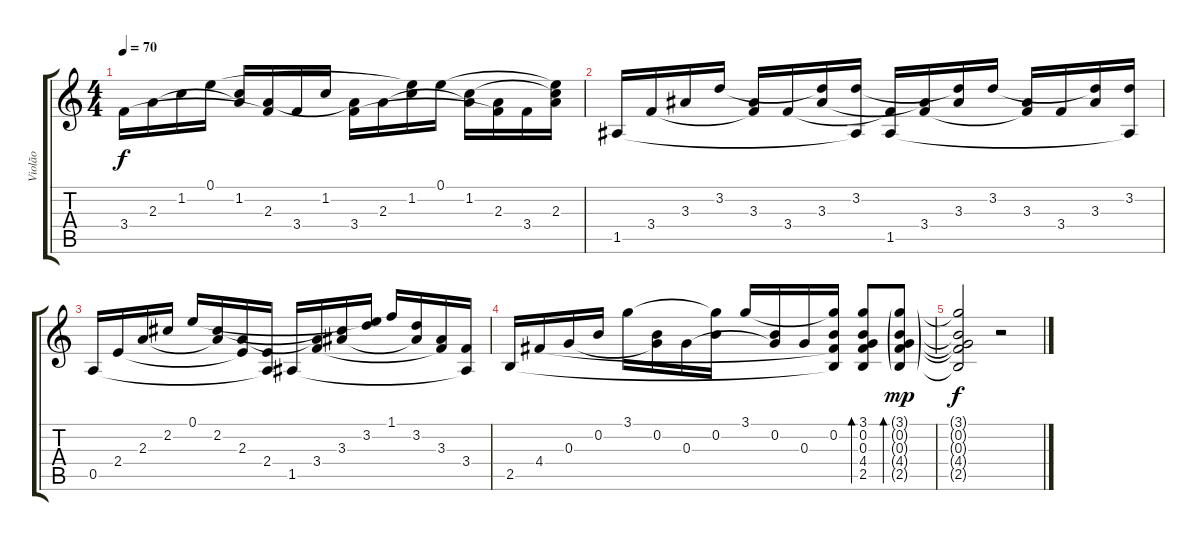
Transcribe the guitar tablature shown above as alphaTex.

\track ("Violão" "Violão") {instrument acousticguitarsteel}
\staff {score tabs}
\tuning (E4 B3 G3 D3 A2 E2) {hide}
\ts (4 4)
\tempo 70
\clef g2
\ks c
3.4.16{dy f} 2.3.16 1.2.16 0.1.16 (1.2 2.3{t}).16 (2.3 3.4{t}).16 3.4.16 1.2.16 (2.3{t} 3.4).16 2.3.16 (0.1{t} 1.2).16 0.1.16 (1.2 2.3{t}).16 (2.3 3.4{t}).16 3.4.16 (0.1{t} 1.2{t} 2.3).16 |
1.5.16 3.4.16 3.3.16 3.2.16 (3.3 3.4{t}).16 3.4.16 (3.2{t} 3.3).16 (3.2 1.5{t}).16 (3.4{t} 1.5).16 (3.3{t} 3.4).16 (3.2{t} 3.3).16 3.2.16 (3.3 3.4{t}).16 3.4.16 (3.2{t} 3.3).16 (3.2 1.5{t}).16 |
0.5.16 2.4.16 2.3.16 2.2.16 0.1.16 (2.2 2.3{t}).16 (2.3 2.4{t}).16 (2.4 0.5{t}).16 1.5.16 (2.3{t} 3.4).16 (2.2{t} 3.3).16 (0.1{t} 3.2).16 1.1.16 (3.2 3.3{t}).16 (3.3 3.4{t}).16 (3.4 1.5{t}).16 |
2.5.16 4.4.16 0.3.16 0.2.16 3.1.16 (0.2 0.3{t}).16 0.3.16 (3.1{t} 0.2).16 3.1.16 (0.2 0.3{t}).16 0.3.16 (3.1{t} 0.2 4.4{t} 2.5{t}).16 (3.1 0.2 0.3 4.4 2.5).8{bd 120} (3.1{g} 0.2{g} 0.3{g} 4.4{g} 2.5{g}).8{bd 120 dy mp} |
(3.1{t} 0.2{t} 0.3{t} 4.4{t} 2.5{t}).2{dy f} r.2
